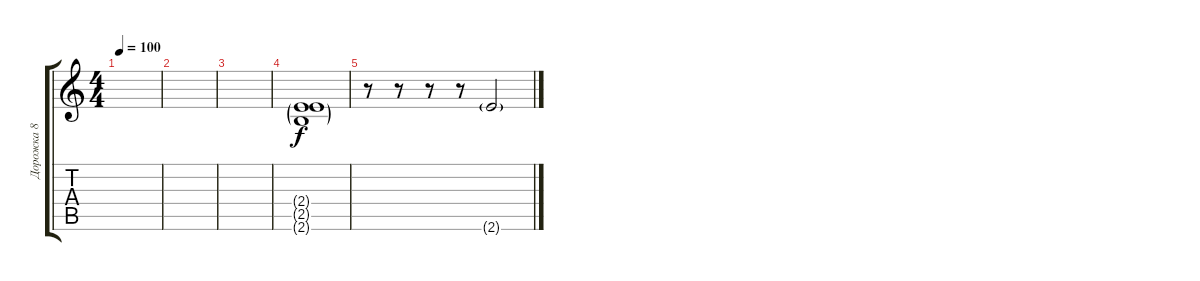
\track ("Дорожка 8" "Дорожка 8") {instrument distortionguitar}
\staff {score tabs}
\tuning (E4 B3 G3 D3 A2 D3) {hide}
\ts (4 4)
\tempo 100
\clef g2
\ks c
|
|
|
(2.4{g} 2.5{g} 2.6{g}).1 |
r.8 r.8 r.8 r.8 2.6{g}.2
